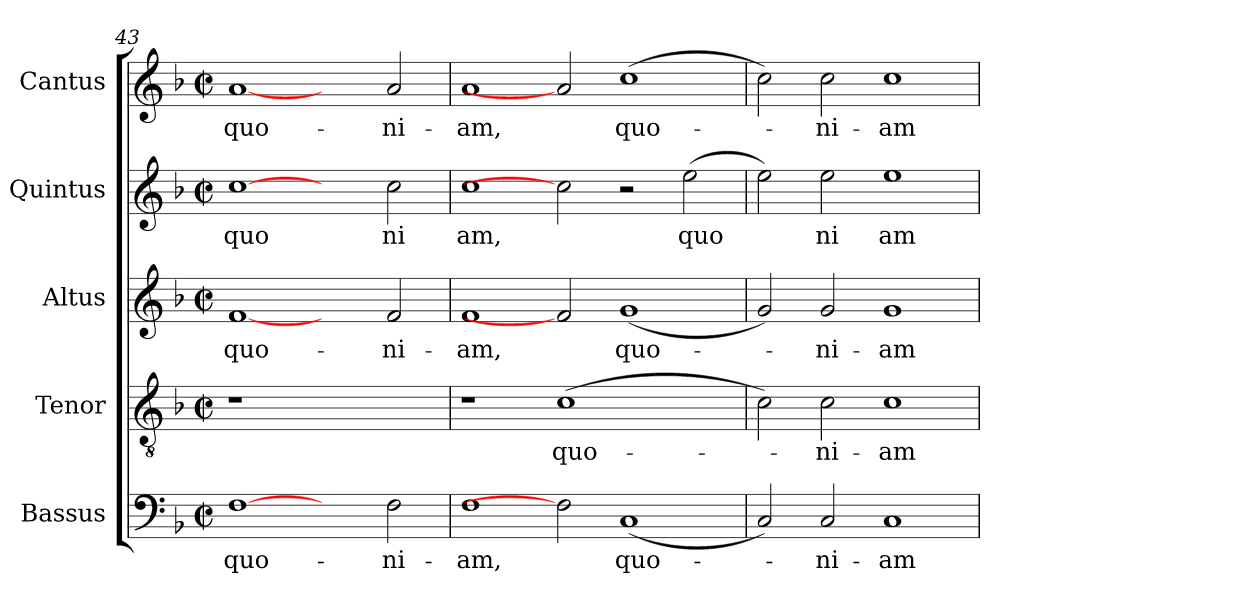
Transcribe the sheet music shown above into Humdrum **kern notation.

**kern	**text	**kern	**text	**kern	**text	**kern	**text	**kern	**text
*part5	*part5	*part4	*part4	*part3	*part3	*part2	*part2	*part1	*part1
*staff5	*staff5	*staff4	*staff4	*staff3	*staff3	*staff2	*staff2	*staff1	*staff1
*I"Bassus	*	*I"Tenor	*	*I"Altus	*	*I"Quintus	*	*I"Cantus	*
*clefF4	*	*clefGv2	*	*clefG2	*	*clefG2	*	*clefG2	*
*k[b-]	*	*k[b-]	*	*k[b-]	*	*k[b-]	*	*k[b-]	*
*F:	*	*F:	*	*F:	*	*F:	*	*F:	*
*M2/2	*	*M2/2	*	*M2/2	*	*M2/2	*	*M2/2	*
*met(c|)	*	*met(c|)	*	*met(c|)	*	*met(c|)	*	*met(c|)	*
=43	=43	=43	=43	=43	=43	=43	=43	=43	=43
!	!LO:LY:b:cj	!	!	!	!LO:LY:b:cj	!	!LO:LY:b:cj	!	!LO:LY:b:cj
[1F	quo-	1r	.	[1f	quo-	[1cc	quo	[1a	quo-
2ryy	.	1ryy	.	2ryy	.	2ryy	.	2ryy	.
!	!LO:LY:b:cj	!	!	!	!LO:LY:b:cj	!	!LO:LY:b:cj	!	!LO:LY:b:cj
2F\	-ni-	.	.	2f/	-ni-	2cc\	ni	2a/	-ni-
=44	=44	=44	=44	=44	=44	=44	=44	=44	=44
!	!LO:LY:b:cj	!	!	!	!LO:LY:b:cj	!	!LO:LY:b:cj	!	!LO:LY:b:cj
1F	-am,	1r	.	1f	-am,	1cc	am,	1a	-am,
!	!	!	!LO:LY:b	!	!	!	!	!	!
2F]	.	(>1c	quo-	2f]	.	2cc]	.	2a]	.
!	!LO:LY:b	!	!	!	!LO:LY:b	!	!	!	!LO:LY:b
(<1C	quo-	.	.	(<1g	quo-	2r	.	(>1cc	quo-
!	!	!	!	!	!	!	!LO:LY:b	!	!
.	.	2ryy	.	.	.	(>2ee\	quo	.	.
=45	=45	=45	=45	=45	=45	=45	=45	=45	=45
2C/)	.	2c\)	.	2g/)	.	2ee\)	.	2cc\)	.
!	!LO:LY:b:cj	!	!LO:LY:b:cj	!	!LO:LY:b:cj	!	!LO:LY:b:cj	!	!LO:LY:b:cj
2C/	-ni-	2c\	-ni-	2g/	-ni-	2ee\	ni	2cc\	-ni-
!	!LO:LY:b:cj	!	!LO:LY:b:cj	!	!LO:LY:b:cj	!	!LO:LY:b:cj	!	!LO:LY:b:cj
1C	-am	1c	-am	1g	-am	1ee	am	1cc	-am
=	=	=	=	=	=	=	=	=	=
*-	*-	*-	*-	*-	*-	*-	*-	*-	*-
